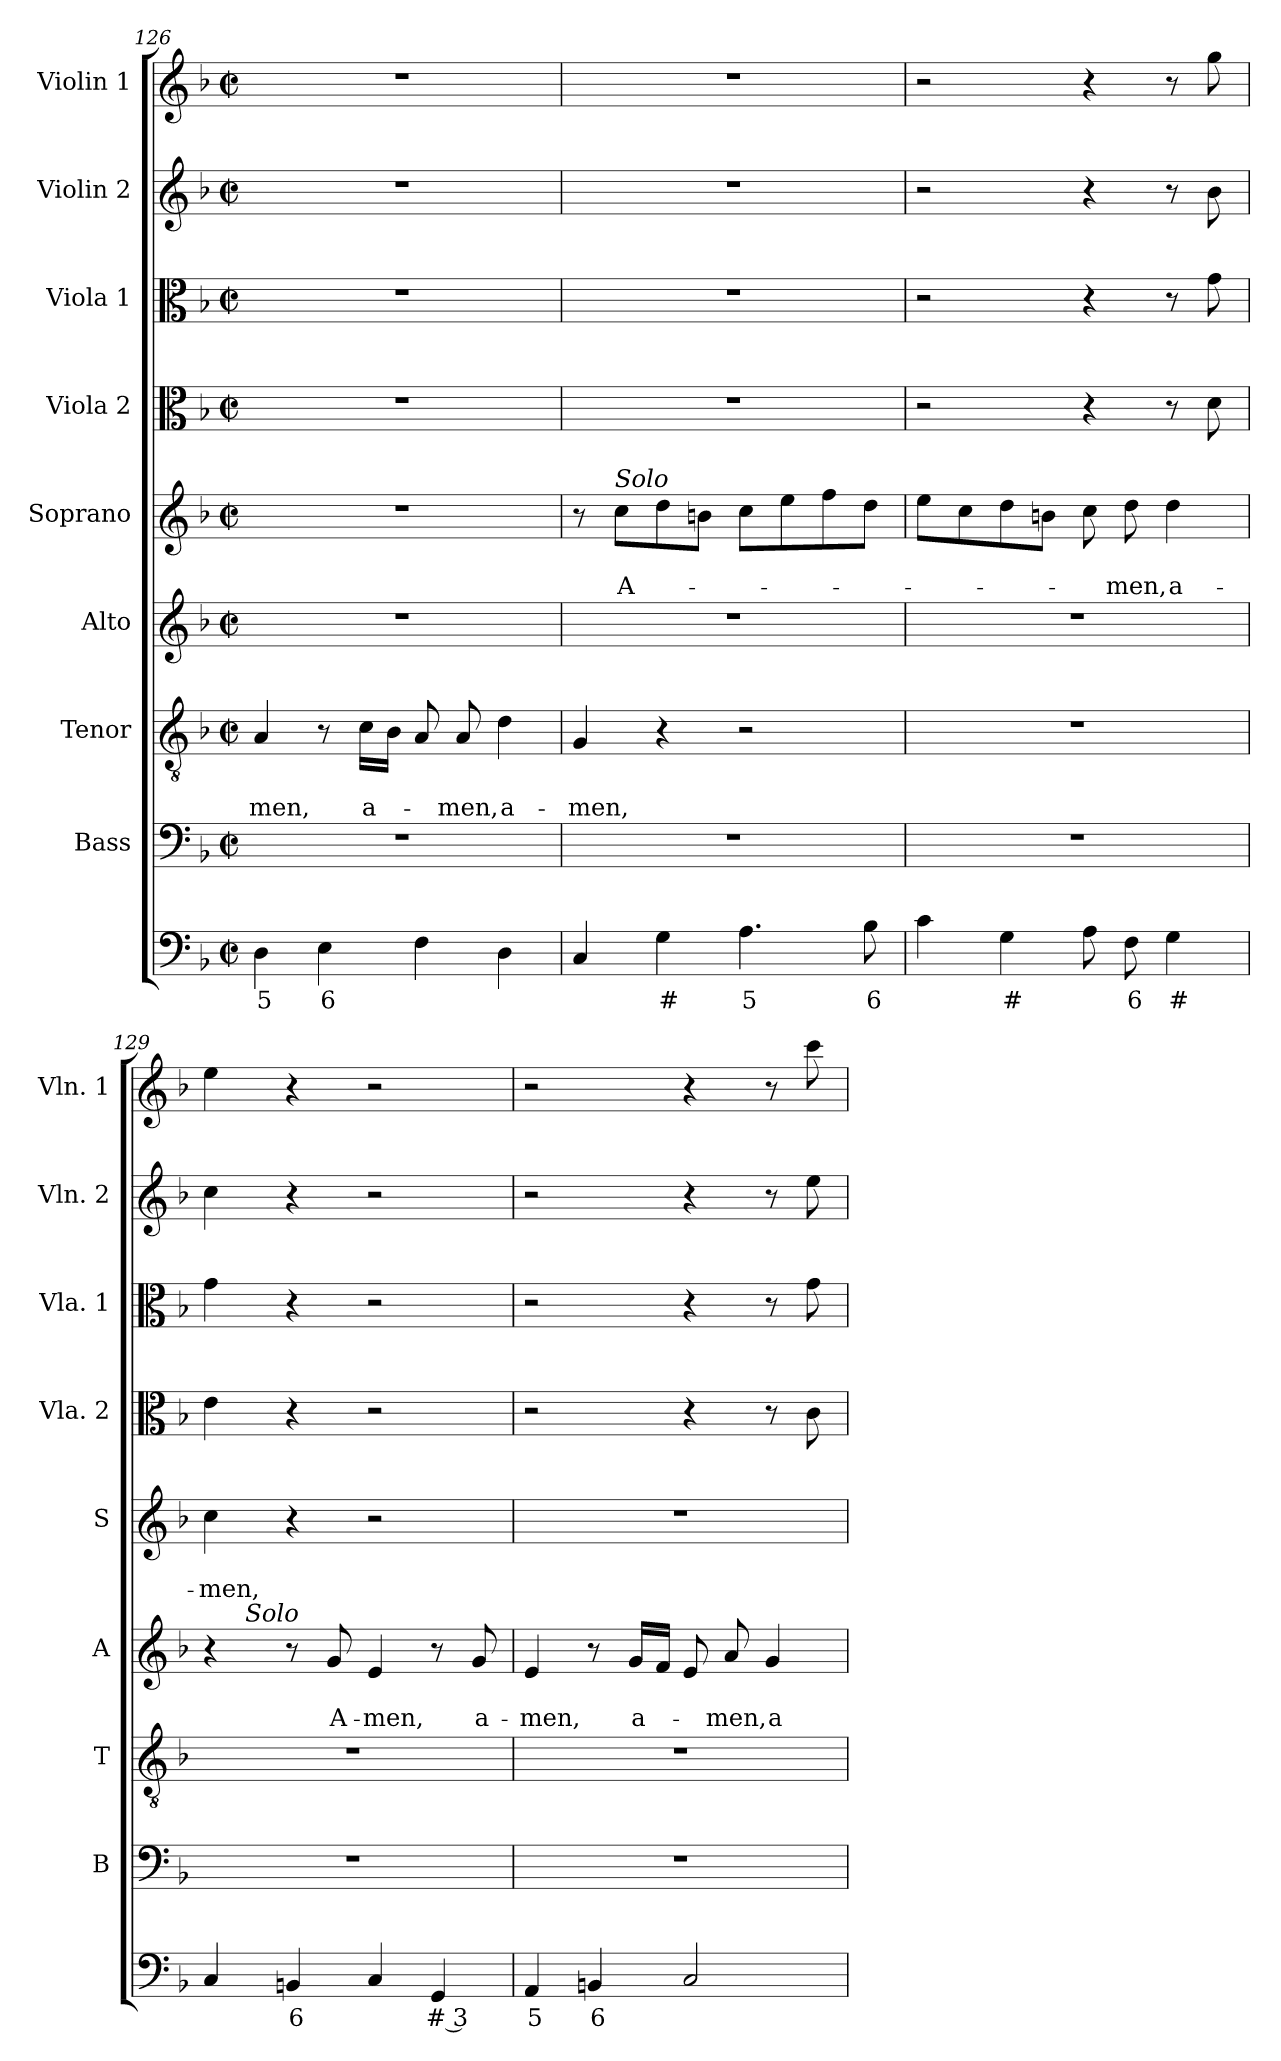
**kern	**text	**kern	**kern	**text	**text	**kern	**text	**text	**kern	**text	**text	**kern	**kern	**kern	**kern
*part9	*part9	*part8	*part7	*part7	*part7	*part6	*part6	*part6	*part5	*part5	*part5	*part4	*part3	*part2	*part1
*staff9	*staff9	*staff8	*staff7	*staff7	*staff7	*staff6	*staff6	*staff6	*staff5	*staff5	*staff5	*staff4	*staff3	*staff2	*staff1
*	*	*I"Bass	*I"Tenor	*	*	*I"Alto	*	*	*I"Soprano	*	*	*I"Viola 2	*I"Viola 1	*I"Violin 2	*I"Violin 1
*	*	*I'B	*I'T	*	*	*I'A	*	*	*I'S	*	*	*I'Vla. 2	*I'Vla. 1	*I'Vln. 2	*I'Vln. 1
*clefF4	*	*clefF4	*clefGv2	*	*	*clefG2	*	*	*clefG2	*	*	*clefC3	*clefC3	*clefG2	*clefG2
*k[b-]	*	*k[b-]	*k[b-]	*	*	*k[b-]	*	*	*k[b-]	*	*	*k[b-]	*k[b-]	*k[b-]	*k[b-]
*F:	*	*F:	*F:	*	*	*F:	*	*	*F:	*	*	*F:	*F:	*F:	*F:
*M2/2	*	*M2/2	*M2/2	*	*	*M2/2	*	*	*M2/2	*	*	*M2/2	*M2/2	*M2/2	*M2/2
*met(c|)	*	*met(c|)	*met(c|)	*	*	*met(c|)	*	*	*met(c|)	*	*	*met(c|)	*met(c|)	*met(c|)	*met(c|)
=126	=126	=126	=126	=126	=126	=126	=126	=126	=126	=126	=126	=126	=126	=126	=126
!	!LO:LY:b	!	!	!	!LO:LY:b	!	!	!	!	!	!	!	!	!	!
4D\	5	1r	4A/	.	-men,	1r	.	.	1r	.	.	1r	1r	1r	1r
!	!LO:LY:b	!	!	!	!	!	!	!	!	!	!	!	!	!	!
4E\	6	.	8r	.	.	.	.	.	.	.	.	.	.	.	.
!	!	!	!	!	!LO:LY:b	!	!	!	!	!	!	!	!	!	!
.	.	.	16c\LL	.	a-	.	.	.	.	.	.	.	.	.	.
.	.	.	16B-\JJ	.	.	.	.	.	.	.	.	.	.	.	.
4F\	.	.	8A/	.	.	.	.	.	.	.	.	.	.	.	.
!	!	!	!	!	!LO:LY:b	!	!	!	!	!	!	!	!	!	!
.	.	.	8A/	.	-men,	.	.	.	.	.	.	.	.	.	.
!	!	!	!	!	!LO:LY:b	!	!	!	!	!	!	!	!	!	!
4D\	.	.	4d\	.	a-	.	.	.	.	.	.	.	.	.	.
=127	=127	=127	=127	=127	=127	=127	=127	=127	=127	=127	=127	=127	=127	=127	=127
!	!	!	!	!	!LO:LY:b	!	!	!	!	!	!	!	!	!	!
4C/	.	1r	4G/	.	-men,	1r	.	.	8r	.	.	1r	1r	1r	1r
!	!	!	!	!	!	!	!	!	!LO:TX:a:i:t=Solo	!	!	!	!	!	!
!	!	!	!	!	!	!	!	!	!	!	!LO:LY:b	!	!	!	!
.	.	.	.	.	.	.	.	.	8cc\L	.	A-	.	.	.	.
!	!LO:LY:b	!	!	!	!	!	!	!	!	!	!	!	!	!	!
4G\	#	.	4r	.	.	.	.	.	8dd\	.	.	.	.	.	.
.	.	.	.	.	.	.	.	.	8bn\J	.	.	.	.	.	.
!	!LO:LY:b	!	!	!	!	!	!	!	!	!	!	!	!	!	!
4.A\	5	.	2r	.	.	.	.	.	8cc\L	.	.	.	.	.	.
.	.	.	.	.	.	.	.	.	8ee\	.	.	.	.	.	.
.	.	.	.	.	.	.	.	.	8ff\	.	.	.	.	.	.
!	!LO:LY:b	!	!	!	!	!	!	!	!	!	!	!	!	!	!
8B-\	6	.	.	.	.	.	.	.	8dd\J	.	.	.	.	.	.
=128	=128	=128	=128	=128	=128	=128	=128	=128	=128	=128	=128	=128	=128	=128	=128
4c\	.	1r	1r	.	.	1r	.	.	8ee\L	.	.	2r	2r	2r	2r
.	.	.	.	.	.	.	.	.	8cc\	.	.	.	.	.	.
!	!LO:LY:b	!	!	!	!	!	!	!	!	!	!	!	!	!	!
4G\	#	.	.	.	.	.	.	.	8dd\	.	.	.	.	.	.
.	.	.	.	.	.	.	.	.	8bn\J	.	.	.	.	.	.
8A\	.	.	.	.	.	.	.	.	8cc\	.	.	4r	4r	4r	4r
!	!LO:LY:b	!	!	!	!	!	!	!	!	!	!LO:LY:b	!	!	!	!
8F\	6	.	.	.	.	.	.	.	8dd\	.	-men,	.	.	.	.
!	!LO:LY:b	!	!	!	!	!	!	!	!	!	!LO:LY:b	!	!	!	!
4G\	#	.	.	.	.	.	.	.	4dd\	.	a-	8r	8r	8r	8r
.	.	.	.	.	.	.	.	.	.	.	.	8d\	8g\	8b-\	8gg\
=129	=129	=129	=129	=129	=129	=129	=129	=129	=129	=129	=129	=129	=129	=129	=129
!	!	!	!	!	!	!	!	!	!	!	!LO:LY:b	!	!	!	!
*	*	*	*	*	*	*^	*	*	*	*	*	*	*	*	*
4C/	.	1r	1r	.	.	4r	8ryy	.	.	4cc\	.	-men,	4e\	4g\	4cc\	4ee\
!	!	!	!	!	!	!	!LO:TX:a:i:t=Solo	!	!	!	!	!	!	!	!	!
.	.	.	.	.	.	.	2..ryy	.	.	.	.	.	.	.	.	.
!	!LO:LY:b	!	!	!	!	!	!	!	!	!	!	!	!	!	!	!
4BBn/	6	.	.	.	.	8r	.	.	.	4r	.	.	4r	4r	4r	4r
!	!	!	!	!	!	!	!	!	!LO:LY:b	!	!	!	!	!	!	!
.	.	.	.	.	.	8g/	.	.	A-	.	.	.	.	.	.	.
!	!	!	!	!	!	!	!	!	!LO:LY:b	!	!	!	!	!	!	!
4C/	.	.	.	.	.	4e/	.	.	-men,	2r	.	.	2r	2r	2r	2r
!	!LO:LY:b	!	!	!	!	!	!	!	!	!	!	!	!	!	!	!
4GG/	# 3	.	.	.	.	8r	.	.	.	.	.	.	.	.	.	.
!	!	!	!	!	!	!	!	!	!LO:LY:b	!	!	!	!	!	!	!
.	.	.	.	.	.	8g/	.	.	a-	.	.	.	.	.	.	.
!!LO:LB:g=z
=130	=130	=130	=130	=130	=130	=130	=130	=130	=130	=130	=130	=130	=130	=130	=130	=130
!	!LO:LY:b	!	!	!	!	!	!	!	!LO:LY:b	!	!	!	!	!	!	!
*^	*	*	*	*	*	*v	*v	*	*	*	*	*	*	*	*	*
4AA/	2ryy	5	1r	1r	.	.	4e/	.	-men,	1r	.	.	2r	2r	2r	2r
!	!	!LO:LY:b	!	!	!	!	!	!	!	!	!	!	!	!	!	!
4BBn/	.	6	.	.	.	.	8r	.	.	.	.	.	.	.	.	.
!	!	!	!	!	!	!	!	!	!LO:LY:b	!	!	!	!	!	!	!
.	.	.	.	.	.	.	16g/LL	.	a-	.	.	.	.	.	.	.
.	.	.	.	.	.	.	16f/JJ	.	.	.	.	.	.	.	.	.
2C/	8ryy	.	.	.	.	.	8e/	.	.	.	.	.	4r	4r	4r	4r
!	!	!	!	!	!	!	!	!	!LO:LY:b	!	!	!	!	!	!	!
.	8ryy	.	.	.	.	.	8a/	.	-men,	.	.	.	.	.	.	.
!	!	!	!	!	!	!	!	!	!LO:LY:b	!	!	!	!	!	!	!
.	4ryy	.	.	.	.	.	4g/	.	a-	.	.	.	8r	8r	8r	8r
.	.	.	.	.	.	.	.	.	.	.	.	.	8c\	8g\	8ee\	8ccc\
*v	*v	*	*	*	*	*	*	*	*	*	*	*	*	*	*	*
=	=	=	=	=	=	=	=	=	=	=	=	=	=	=	=
*-	*-	*-	*-	*-	*-	*-	*-	*-	*-	*-	*-	*-	*-	*-	*-
